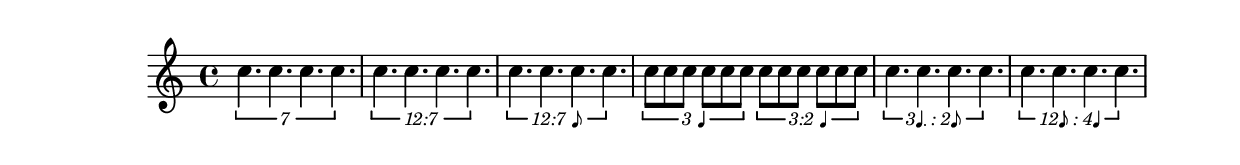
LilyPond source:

% DO NOT EDIT this file manually; it is automatically
% generated from Documentation/snippets/new
% Make any changes in Documentation/snippets/new/
% and then run scripts/auxiliar/makelsr.py
%
% This file is in the public domain.
%% Note: this file works from version 2.14.0
\version "2.14.0"

\header {
%% Translation of GIT committish: 6977ddc9a3b63ea810eaecb864269c7d847ccf98
  texidoces = "
LilyPond también proporciona funciones de formato para imprimir
números de grupo especial diferentes a la propia fracción, así
como para añadir una figura al número o a la fracción de la
agrupación.

"

  doctitlees = "Números de agrupación especial distintos a los predeterminados"


%% Translation of GIT committish: 0a868be38a775ecb1ef935b079000cebbc64de40
texidocde = "
LilyPond stellt auch Formatierungsfunktionen zur Verfügung, mit denen
N-tolennummern gesetzt werden können, die sich von dem eigentlichen Bruch
unterscheiden.  Auch ein Notenwert kann zu Nenner oder Zähler des Bruchs
hinzugefügt werden.
"
  doctitlede = "Nicht-standard-N-tolennummern"


%% Translation of GIT committish: 015b8e65e5e9a74cea1618b597402b5b74f89b89
  texidocfr = "
LilyPond sait aussi gérer des nolets dont le chiffrage imprimé ne
correspond pas exactement à la fraction de mesure à laquelle ils se
réfèrent, tout comme ceux auxquels une valeur de note vient en complément
au chiffre.
"
  doctitlefr = "Nolets au chiffrage inhabituel"

  lsrtags = "rhythms"

  texidoc = "
LilyPond also provides formatting functions to print tuplet numbers different
than the actual fraction, as well as to append a note value to the tuplet
number or tuplet fraction.
"
  doctitle = "Non-default tuplet numbers"
} % begin verbatim


\relative c'' {
  \once \override TupletNumber #'text =
    #(tuplet-number::non-default-tuplet-denominator-text 7)
  \times 2/3  { c4. c4. c4. c4. }
  \once \override TupletNumber #'text =
    #(tuplet-number::non-default-tuplet-fraction-text 12 7)
  \times 2/3  { c4. c4. c4. c4. }
  \once \override TupletNumber #'text =
    #(tuplet-number::append-note-wrapper
      (tuplet-number::non-default-tuplet-fraction-text 12 7) "8")
  \times 2/3  { c4. c4. c4. c4. }

  \once \override TupletNumber #'text =
    #(tuplet-number::append-note-wrapper
      tuplet-number::calc-denominator-text "4")
  \times 2/3  { c8 c8 c8 c8 c8 c8 }
  \once \override TupletNumber #'text =
    #(tuplet-number::append-note-wrapper
      tuplet-number::calc-fraction-text "4")
  \times 2/3  { c8 c8 c8 c8 c8 c8 }

  \once \override TupletNumber #'text =
    #(tuplet-number::fraction-with-notes "4." "8")
  \times 2/3  { c4. c4. c4. c4. }
  \once \override TupletNumber #'text =
    #(tuplet-number::non-default-fraction-with-notes 12 "8" 4 "4")
  \times 2/3  { c4. c4. c4. c4. }
}
